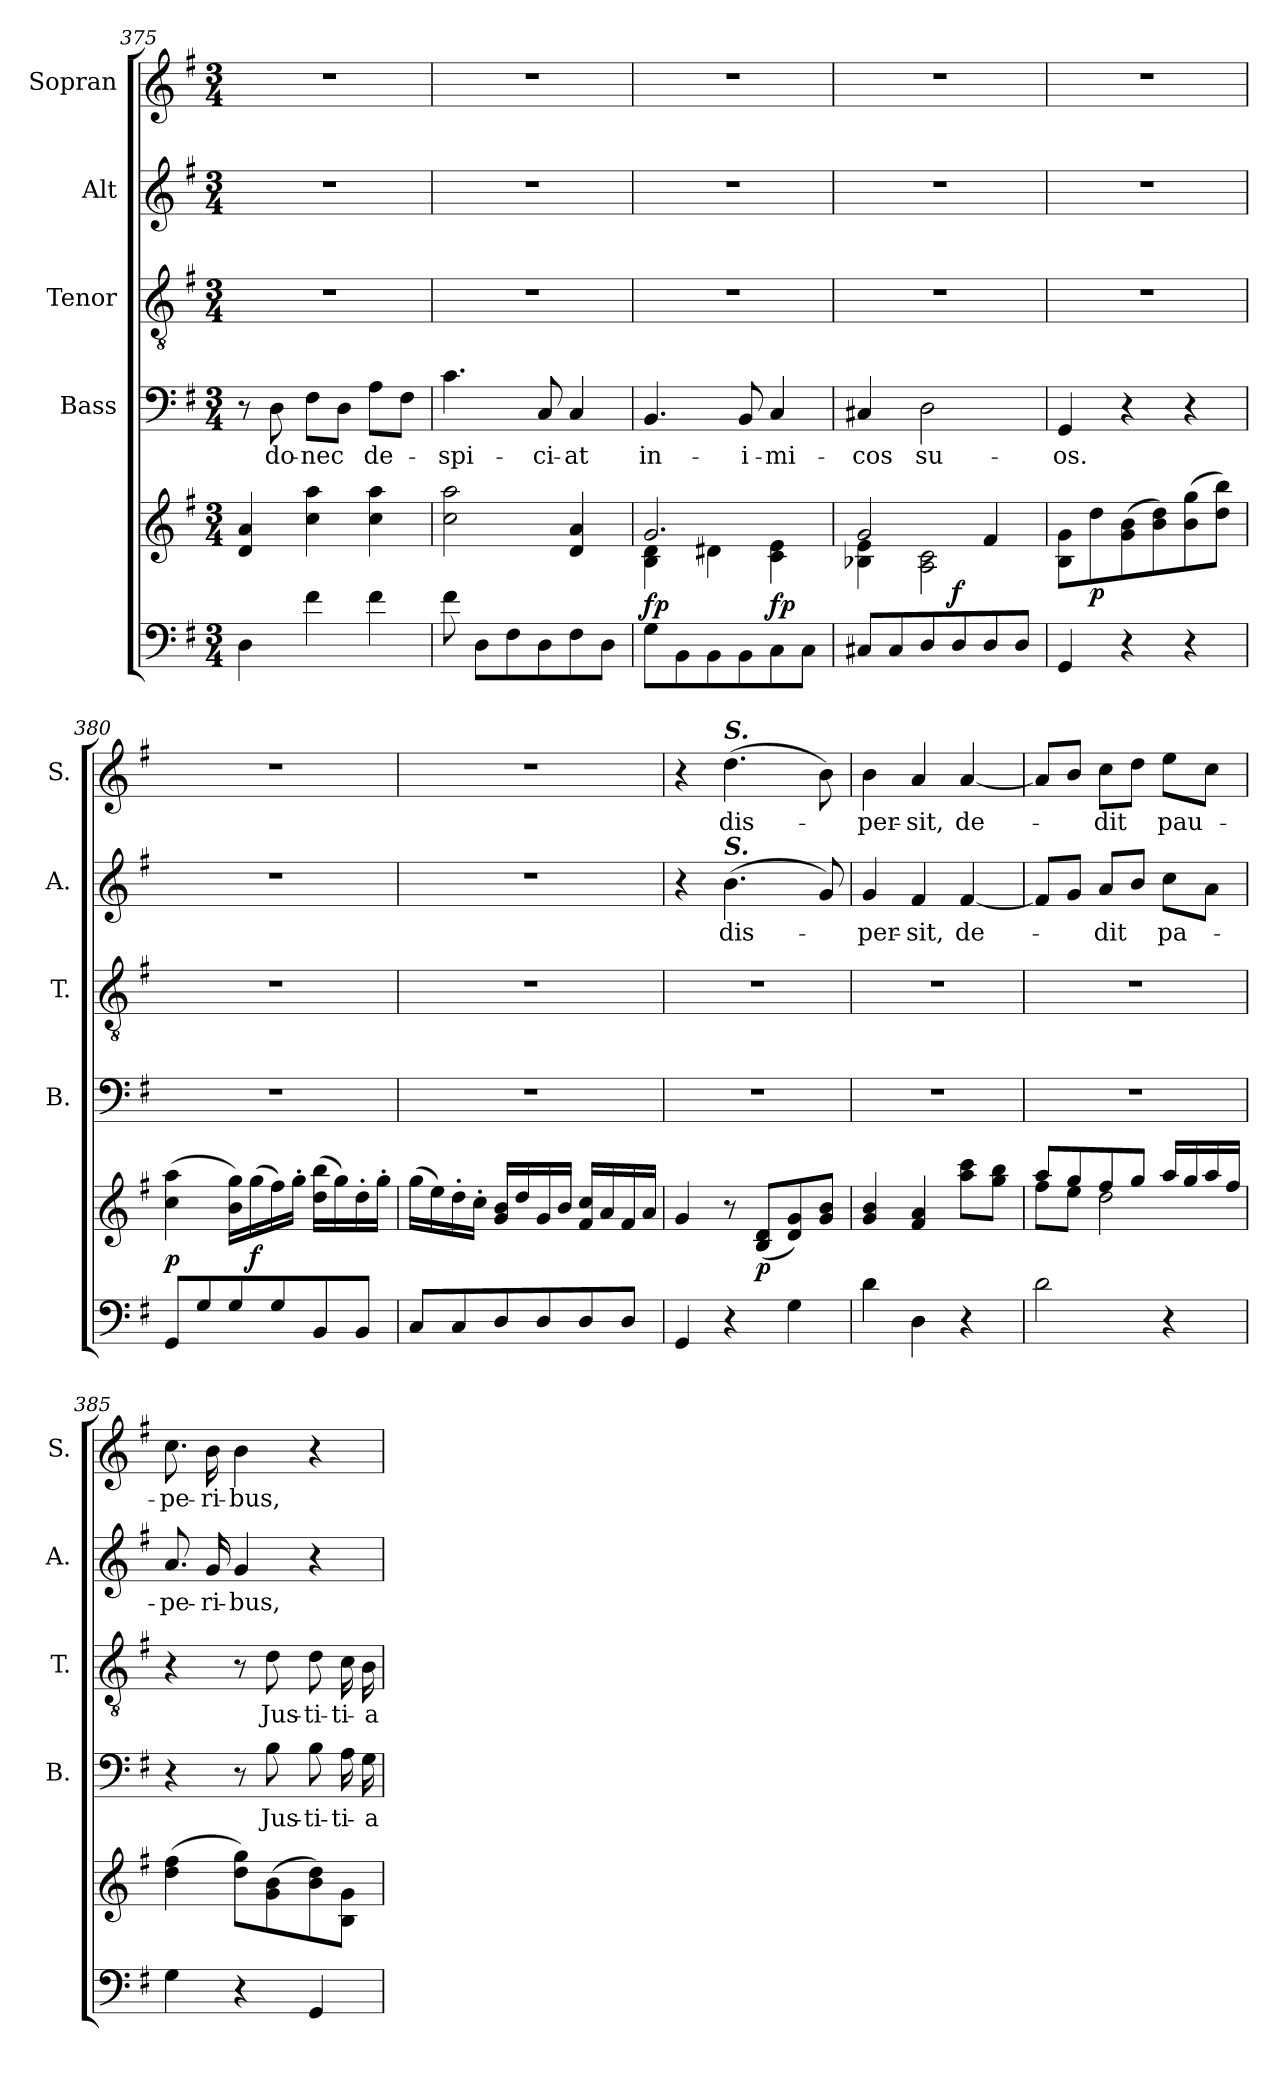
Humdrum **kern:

**kern	**kern	**dynam	**kern	**text	**kern	**text	**kern	**text	**kern	**text
*part5	*part5	*part5	*part4	*part4	*part3	*part3	*part2	*part2	*part1	*part1
*staff6	*staff5	*staff5/6	*staff4	*staff4	*staff3	*staff3	*staff2	*staff2	*staff1	*staff1
*	*	*	*I"Bass	*	*I"Tenor	*	*I"Alt	*	*I"Sopran	*
*	*	*	*I'B.	*	*I'T.	*	*I'A.	*	*I'S.	*
*clefF4	*clefG2	*	*clefF4	*	*clefGv2	*	*clefG2	*	*clefG2	*
*k[f#]	*k[f#]	*	*k[f#]	*	*k[f#]	*	*k[f#]	*	*k[f#]	*
*G:	*G:	*	*G:	*	*G:	*	*G:	*	*G:	*
*M3/4	*M3/4	*	*M3/4	*	*M3/4	*	*M3/4	*	*M3/4	*
=375	=375	=375	=375	=375	=375	=375	=375	=375	=375	=375
4D\	4d/ 4a/	.	8r	.	2.r	.	2.r	.	2.r	.
!	!	!	!	!LO:LY:b	!	!	!	!	!	!
.	.	.	8D\	do-	.	.	.	.	.	.
!	!	!	!	!LO:LY:b	!	!	!	!	!	!
4f#\	4cc\ 4aa\	.	8F#\L	-nec	.	.	.	.	.	.
.	.	.	8D\J	.	.	.	.	.	.	.
!	!	!	!	!LO:LY:b	!	!	!	!	!	!
4f#\	4cc\ 4aa\	.	8A\L	de-	.	.	.	.	.	.
.	.	.	8F#\J	.	.	.	.	.	.	.
=376	=376	=376	=376	=376	=376	=376	=376	=376	=376	=376
!	!	!	!	!LO:LY:b	!	!	!	!	!	!
8f#\	2cc\ 2aa\	.	4.c\	-spi-	2.r	.	2.r	.	2.r	.
8D\L	.	.	.	.	.	.	.	.	.	.
8F#\	.	.	.	.	.	.	.	.	.	.
!	!	!	!	!LO:LY:b	!	!	!	!	!	!
8D\	.	.	8C/	-ci-	.	.	.	.	.	.
!	!	!	!	!LO:LY:b	!	!	!	!	!	!
8F#\	4d/ 4a/	.	4C/	-at	.	.	.	.	.	.
8D\J	.	.	.	.	.	.	.	.	.	.
=377	=377	=377	=377	=377	=377	=377	=377	=377	=377	=377
*	*^	*	*	*	*	*	*	*	*	*
!	!	!	!LO:DY:a=2	!	!LO:LY:b	!	!	!	!	!	!
8G\L	2.g/	4B\ 4d\	fp	4.BB/	in-	2.r	.	2.r	.	2.r	.
8BB\	.	.	.	.	.	.	.	.	.	.	.
8BB\	.	4d#X\	.	.	.	.	.	.	.	.	.
!	!	!	!	!	!LO:LY:b	!	!	!	!	!	!
8BB\	.	.	.	8BB/	-i-	.	.	.	.	.	.
!	!	!	!LO:DY:a=2	!	!LO:LY:b	!	!	!	!	!	!
8C\	.	4c\ 4e\	fp	4C/	-mi-	.	.	.	.	.	.
8C\J	.	.	.	.	.	.	.	.	.	.	.
=378	=378	=378	=378	=378	=378	=378	=378	=378	=378	=378	=378
!	!	!	!	!	!LO:LY:b	!	!	!	!	!	!
8C#X/L	2g/	4B-X\ 4e\	.	4C#X/	-cos	2.r	.	2.r	.	2.r	.
8C#/	.	.	.	.	.	.	.	.	.	.	.
!	!	!	!	!	!LO:LY:b	!	!	!	!	!	!
8D/	.	2A\ 2c\	.	2D\	su-	.	.	.	.	.	.
!	!	!	!LO:DY:a=2	!	!	!	!	!	!	!	!
8D/	.	.	f	.	.	.	.	.	.	.	.
8D/	4f#/	.	.	.	.	.	.	.	.	.	.
8D/J	.	.	.	.	.	.	.	.	.	.	.
*	*v	*v	*	*	*	*	*	*	*	*	*
=379	=379	=379	=379	=379	=379	=379	=379	=379	=379	=379
!	!	!	!	!LO:LY:b	!	!	!	!	!	!
4GG/	8B\ 8g\L	.	4GG/	-os.	2.r	.	2.r	.	2.r	.
!	!	!LO:DY:b	!	!	!	!	!	!	!	!
.	8dd\	p	.	.	.	.	.	.	.	.
4r	(>8g\ 8b\	.	4r	.	.	.	.	.	.	.
.	8b\ 8dd\)	.	.	.	.	.	.	.	.	.
4r	(>8b\ 8gg\	.	4r	.	.	.	.	.	.	.
.	8dd\ 8bb\J)	.	.	.	.	.	.	.	.	.
=380	=380	=380	=380	=380	=380	=380	=380	=380	=380	=380
!	!	!LO:DY:a=2	!	!	!	!	!	!	!	!
8GG/L	(>4cc\ 4aa\	p	2.r	.	2.r	.	2.r	.	2.r	.
8G/	.	.	.	.	.	.	.	.	.	.
8G/	16b\ 16gg\LL)	.	.	.	.	.	.	.	.	.
!	!	!LO:DY:b	!	!	!	!	!	!	!	!
.	(>16gg\	f	.	.	.	.	.	.	.	.
8G/	16ff#\)	.	.	.	.	.	.	.	.	.
.	16gg'>\JJ	.	.	.	.	.	.	.	.	.
8BB/	(>16dd\ 16bb\LL	.	.	.	.	.	.	.	.	.
.	16gg\)	.	.	.	.	.	.	.	.	.
8BB/J	16dd'>\	.	.	.	.	.	.	.	.	.
.	16gg'>\JJ	.	.	.	.	.	.	.	.	.
!!LO:LB:g=z
=381	=381	=381	=381	=381	=381	=381	=381	=381	=381	=381
8C/L	(>16gg\LL	.	2.r	.	2.r	.	2.r	.	2.r	.
.	16ee\)	.	.	.	.	.	.	.	.	.
8C/	16dd'>\	.	.	.	.	.	.	.	.	.
.	16cc'>\JJ	.	.	.	.	.	.	.	.	.
8D/	16g/ 16b/LL	.	.	.	.	.	.	.	.	.
.	16dd/	.	.	.	.	.	.	.	.	.
8D/	16g/	.	.	.	.	.	.	.	.	.
.	16b/JJ	.	.	.	.	.	.	.	.	.
8D/	16f#/ 16cc/LL	.	.	.	.	.	.	.	.	.
.	16a/	.	.	.	.	.	.	.	.	.
8D/J	16f#/	.	.	.	.	.	.	.	.	.
.	16a/JJ	.	.	.	.	.	.	.	.	.
=382	=382	=382	=382	=382	=382	=382	=382	=382	=382	=382
4GG/	4g/	.	2.r	.	2.r	.	4r	.	4r	.
!	!	!	!	!	!	!	!	!	!LO:TX:a:Bi:t=S.	!
!	!	!	!	!	!	!	!LO:TX:a:Bi:t=S.	!	!	!
!	!	!	!	!	!	!	!	!LO:LY:b	!	!LO:LY:b
4r	8r	.	.	.	.	.	(>4.b\	dis-	(>4.dd\	dis-
!	!	!LO:DY:b	!	!	!	!	!	!	!	!
.	(<8B/ 8d/L	p	.	.	.	.	.	.	.	.
4G\	8d/ 8g/)	.	.	.	.	.	.	.	.	.
.	8g/ 8b/J	.	.	.	.	.	8g/)	.	8b\)	.
=383	=383	=383	=383	=383	=383	=383	=383	=383	=383	=383
!	!	!	!	!	!	!	!	!LO:LY:b	!	!LO:LY:b
4d\	4g/ 4b/	.	2.r	.	2.r	.	4g/	-per-	4b\	-per-
!	!	!	!	!	!	!	!	!LO:LY:b	!	!LO:LY:b
4D\	4f#/ 4a/	.	.	.	.	.	4f#/	-sit,	4a/	-sit,
!	!	!	!	!	!	!	!	!LO:LY:b	!	!LO:LY:b
4r	8aa\ 8ccc\L	.	.	.	.	.	[4f#/	de-	[4a/	de-
.	8gg\ 8bb\J	.	.	.	.	.	.	.	.	.
=384	=384	=384	=384	=384	=384	=384	=384	=384	=384	=384
*	*^	*	*	*	*	*	*	*	*	*
2d\	8aa/L	8ff#\L	.	2.r	.	2.r	.	8f#/L]	.	8a/L]	.
.	8gg/	8ee\J	.	.	.	.	.	8g/J	.	8b/J	.
!	!	!	!	!	!	!	!	!	!LO:LY:b	!	!LO:LY:b
.	8ff#/	2dd\	.	.	.	.	.	8a/L	-dit	8cc\L	-dit
.	8gg/J	.	.	.	.	.	.	8b/J	.	8dd\J	.
!	!	!	!	!	!	!	!	!	!LO:LY:b	!	!LO:LY:b
4r	16aa/LL	.	.	.	.	.	.	8cc\L	pa-	8ee\L	pau-
.	16gg/	.	.	.	.	.	.	.	.	.	.
.	16aa/	.	.	.	.	.	.	8a\J	.	8cc\J	.
.	16ff#/JJ	.	.	.	.	.	.	.	.	.	.
*	*v	*v	*	*	*	*	*	*	*	*	*
=385	=385	=385	=385	=385	=385	=385	=385	=385	=385	=385
!	!	!	!	!	!	!	!	!LO:LY:b	!	!LO:LY:b
4G\	(>4dd\ 4ff#\	.	4r	.	4r	.	8.a/	-pe-	8.cc\	-pe-
!	!	!	!	!	!	!	!	!LO:LY:b	!	!LO:LY:b
.	.	.	.	.	.	.	16g/	-ri-	16b\	-ri-
!	!	!	!	!	!	!	!	!LO:LY:b	!	!LO:LY:b
4r	8dd\ 8gg\L)	.	8r	.	8r	.	4g/	-bus,	4b\	-bus,
!	!	!	!	!LO:LY:b	!	!LO:LY:b	!	!	!	!
.	(>8g\ 8b\	.	8B\	Jus-	8d\	Jus-	.	.	.	.
!	!	!	!	!LO:LY:b	!	!LO:LY:b	!	!	!	!
4GG/	8b\ 8dd\)	.	8B\	-ti-	8d\	-ti-	4r	.	4r	.
!	!	!	!	!LO:LY:b	!	!LO:LY:b	!	!	!	!
.	8B\ 8g\J	.	16A\	-ti-	16c\	-ti-	.	.	.	.
!	!	!	!	!LO:LY:b	!	!LO:LY:b	!	!	!	!
.	.	.	16G\	-a	16B\	-a	.	.	.	.
=	=	=	=	=	=	=	=	=	=	=
*-	*-	*-	*-	*-	*-	*-	*-	*-	*-	*-
